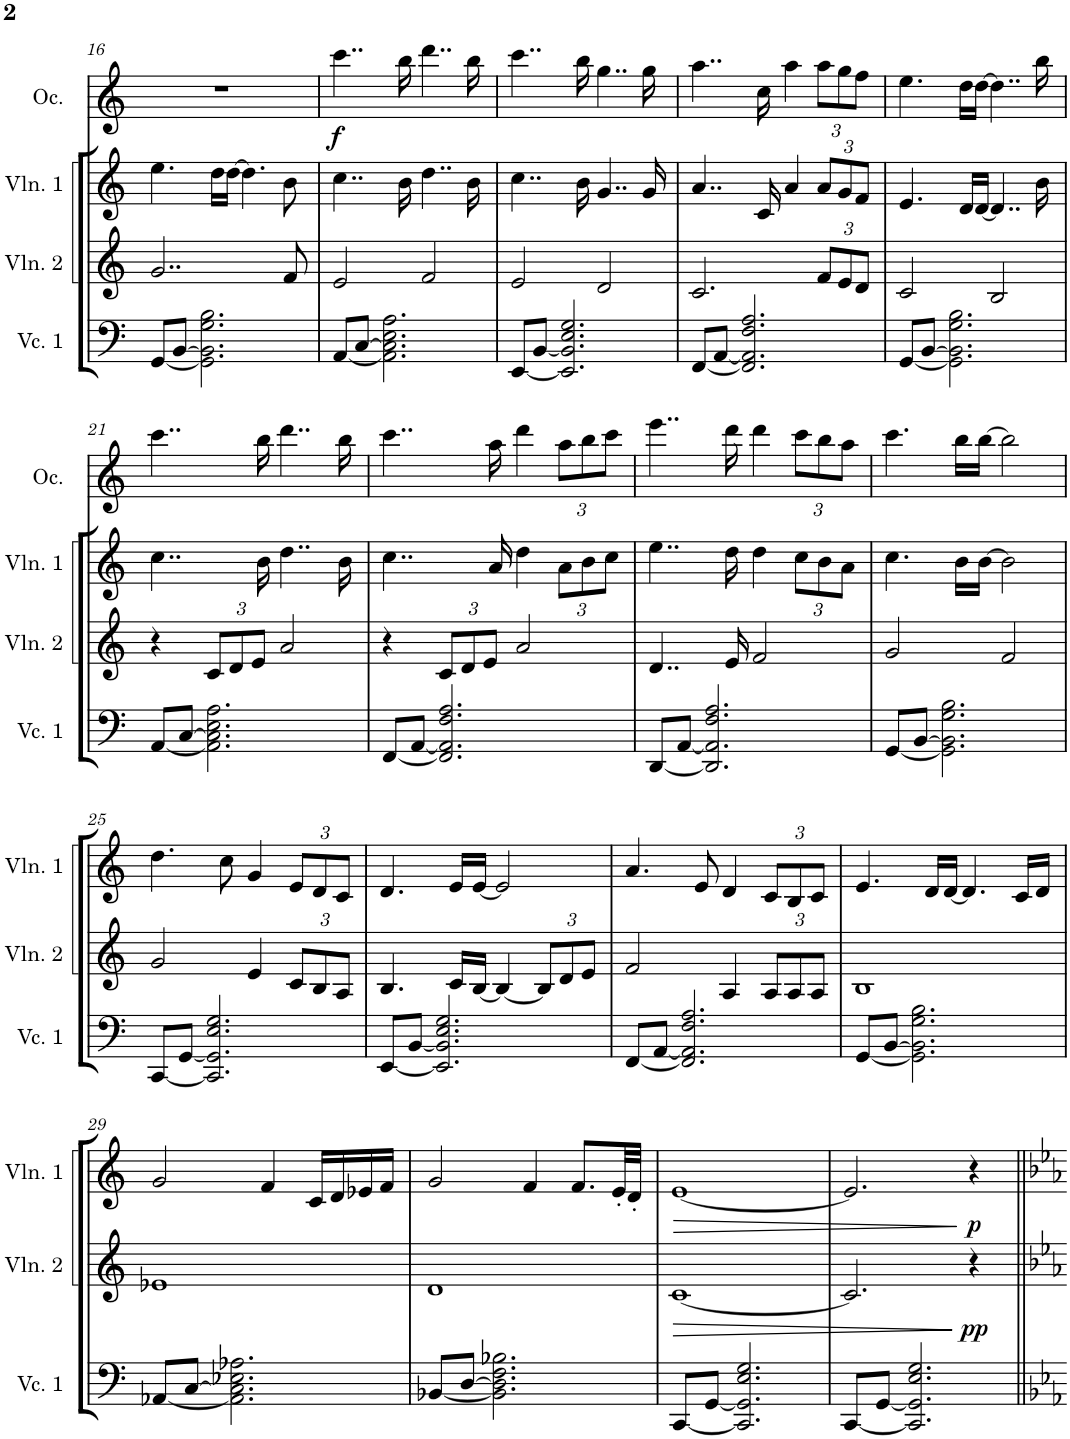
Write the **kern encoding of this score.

**kern	**kern	**dynam	**kern	**dynam	**kern	**dynam	**kern	**dynam
*part5	*part4	*part4	*part3	*part3	*part2	*part2	*part1	*part1
*staff5	*staff4	*staff4	*staff3	*staff3	*staff2	*staff2	*staff1	*staff1
*I"Violoncello 1	*I"Violin 2	*	*I"Violin 3	*	*I"Violin 1	*	*I"Ocarina	*
*I'Vc. 1	*I'Vln. 2	*	*I'Vln. 3	*	*I'Vln. 1	*	*I'Oc.	*
!!LO:PB:g=z
*clefF4	*clefG2	*	*clefG2	*	*clefG2	*	*clefG2	*
*k[]	*k[]	*	*k[]	*	*k[]	*	*k[]	*
*M4/4	*M4/4	*	*M4/4	*	*M4/4	*	*M4/4	*
*met(c)	*met(c)	*	*met(c)	*	*met(c)	*	*met(c)	*
=16	=16	=16	=16	=16	=16	=16	=16	=16
[<8GG/L	2..g/	.	32cc]	.	4.ee\	.	1r	.
.	.	.	4.ee	.	.	.	.	.
[8BB/J	.	.	.	.	.	.	.	.
2.GG\] 2.BB\] 2.G\ 2.B\	.	.	.	.	.	.	.	.
.	.	.	.	.	16dd\LL	.	.	.
.	.	.	16dd\LL	.	.	.	.	.
.	.	.	.	.	[16dd\JJ	.	.	.
.	.	.	[16dd\JJ	.	.	.	.	.
.	.	.	.	.	4.dd\]	.	.	.
.	.	.	4.dd]	.	.	.	.	.
.	8f/	.	.	.	8b\	.	.	.
.	.	.	[16.b	.	.	.	.	.
=17	=17	=17	=17	=17	=17	=17	=17	=17
!	!	!	!	!	!	!	!	!LO:DY:b
[<8AA/L	2e/	.	32b]	.	4..cc\	.	4..ccc\	f
.	.	.	4..cc	.	.	.	.	.
[8C/J	.	.	.	.	.	.	.	.
2.AA\] 2.C\] 2.E\ 2.A\	.	.	.	.	.	.	.	.
.	.	.	.	.	16b\	.	16bb\	.
.	.	.	16b	.	.	.	.	.
.	2f/	.	.	.	4..dd\	.	4..ddd\	.
.	.	.	4..dd	.	.	.	.	.
.	.	.	.	.	16b\	.	16bb\	.
.	.	.	[32b	.	.	.	.	.
=18	=18	=18	=18	=18	=18	=18	=18	=18
[8EE/L	2e/	.	32b]	.	4..cc\	.	4..ccc\	.
.	.	.	4..cc	.	.	.	.	.
[8BB/J	.	.	.	.	.	.	.	.
2.EE/] 2.BB/] 2.E/ 2.G/	.	.	.	.	.	.	.	.
.	.	.	.	.	16b\	.	16bb\	.
.	.	.	16b	.	.	.	.	.
.	2d/	.	.	.	4..g/	.	4..gg\	.
.	.	.	4..g	.	.	.	.	.
.	.	.	.	.	16g/	.	16gg\	.
.	.	.	[32g	.	.	.	.	.
=19	=19	=19	=19	=19	=19	=19	=19	=19
[8FF/L	2.c/	.	32g]	.	4..a/	.	4..aa\	.
.	.	.	4..a	.	.	.	.	.
[8AA/J	.	.	.	.	.	.	.	.
2.FF/] 2.AA/] 2.F/ 2.A/	.	.	.	.	.	.	.	.
.	.	.	.	.	16c/	.	16cc\	.
.	.	.	16c	.	.	.	.	.
.	.	.	.	.	4a/	.	4aa\	.
.	.	.	4a	.	.	.	.	.
*	*Xbrackettup	*	*	*	*Xbrackettup	*	*Xbrackettup	*
.	12f/L	.	.	.	12a/L	.	12aa\L	.
.	.	.	[32a/KLL	.	.	.	.	.
*	*	*	*Xbrackettup	*	*	*	*	*
.	.	.	24a/_	.	.	.	.	.
.	12e/	.	.	.	12g/	.	12gg\	.
.	.	.	96a/LL]	.	.	.	.	.
.	.	.	[96g/JJJ	.	.	.	.	.
.	.	.	24.g/L]	.	.	.	.	.
.	12d/J	.	.	.	12f/J	.	12ff\J	.
.	.	.	[24.f/JJ	.	.	.	.	.
=20	=20	=20	=20	=20	=20	=20	=20	=20
[<8GG/L	2c/	.	32f]	.	4.e/	.	4.ee\	.
.	.	.	4.e	.	.	.	.	.
[8BB/J	.	.	.	.	.	.	.	.
2.GG\] 2.BB\] 2.G\ 2.B\	.	.	.	.	.	.	.	.
.	.	.	.	.	16d/LL	.	16dd\LL	.
.	.	.	16d/LL	.	.	.	.	.
.	.	.	.	.	[16d/JJ	.	[16dd\JJ	.
.	.	.	[16d/JJ	.	.	.	.	.
.	2B/	.	.	.	4..d/]	.	4..dd\]	.
.	.	.	4..d]	.	.	.	.	.
.	.	.	.	.	16b\	.	16bb\	.
.	.	.	[32b	.	.	.	.	.
!!LO:LB:g=z
=21	=21	=21	=21	=21	=21	=21	=21	=21
[<8AA/L	4r	.	32b]	.	4..cc\	.	4..ccc\	.
.	.	.	4..cc	.	.	.	.	.
[8C/J	.	.	.	.	.	.	.	.
2.AA\] 2.C\] 2.E\ 2.A\	12c/L	.	.	.	.	.	.	.
.	12d/	.	.	.	.	.	.	.
.	12e/J	.	.	.	.	.	.	.
.	.	.	.	.	16b\	.	16bb\	.
.	.	.	16b	.	.	.	.	.
.	2a/	.	.	.	4..dd\	.	4..ddd\	.
.	.	.	4..dd	.	.	.	.	.
.	.	.	.	.	16b\	.	16bb\	.
.	.	.	[32b	.	.	.	.	.
=22	=22	=22	=22	=22	=22	=22	=22	=22
[8FF/L	4r	.	32b]	.	4..cc\	.	4..ccc\	.
.	.	.	4..cc	.	.	.	.	.
[8AA/J	.	.	.	.	.	.	.	.
2.FF/] 2.AA/] 2.F/ 2.A/	12c/L	.	.	.	.	.	.	.
.	12d/	.	.	.	.	.	.	.
.	12e/J	.	.	.	.	.	.	.
.	.	.	.	.	16a/	.	16aa\	.
.	.	.	16a	.	.	.	.	.
.	2a/	.	.	.	4dd\	.	4ddd\	.
.	.	.	4dd	.	.	.	.	.
.	.	.	.	.	12a\L	.	12aa\L	.
.	.	.	[32a\KLL	.	.	.	.	.
.	.	.	24a\_	.	.	.	.	.
.	.	.	.	.	12b\	.	12bb\	.
.	.	.	96a\LL]	.	.	.	.	.
.	.	.	[96b\JJJ	.	.	.	.	.
.	.	.	24.b\L]	.	.	.	.	.
.	.	.	.	.	12cc\J	.	12ccc\J	.
.	.	.	[24.cc\JJ	.	.	.	.	.
=23	=23	=23	=23	=23	=23	=23	=23	=23
[8DD/L	4..d/	.	32cc]	.	4..ee\	.	4..eee\	.
.	.	.	4..ee	.	.	.	.	.
[8AA/J	.	.	.	.	.	.	.	.
2.DD/] 2.AA/] 2.F/ 2.A/	.	.	.	.	.	.	.	.
.	16e/	.	.	.	16dd\	.	16ddd\	.
.	.	.	16dd	.	.	.	.	.
.	2f/	.	.	.	4dd\	.	4ddd\	.
.	.	.	4dd	.	.	.	.	.
.	.	.	.	.	12cc\L	.	12ccc\L	.
.	.	.	[32cc\KLL	.	.	.	.	.
.	.	.	24cc\_	.	.	.	.	.
.	.	.	.	.	12b\	.	12bb\	.
.	.	.	96cc\LL]	.	.	.	.	.
.	.	.	[96b\JJJ	.	.	.	.	.
.	.	.	24.b\L]	.	.	.	.	.
.	.	.	.	.	12a\J	.	12aa\J	.
.	.	.	[24.a\JJ	.	.	.	.	.
=24	=24	=24	=24	=24	=24	=24	=24	=24
[<8GG/L	2g/	.	32a]	.	4.cc\	.	4.ccc\	.
.	.	.	4.cc	.	.	.	.	.
[8BB/J	.	.	.	.	.	.	.	.
2.GG\] 2.BB\] 2.G\ 2.B\	.	.	.	.	.	.	.	.
.	.	.	.	.	16b\LL	.	16bb\LL	.
.	.	.	16b\LL	.	.	.	.	.
.	.	.	.	.	[16b\JJ	.	[16bb\JJ	.
.	.	.	[16b\JJ	.	.	.	.	.
.	2f/	.	.	.	2b\]	.	2bb\]	.
.	.	.	4...b_	.	.	.	.	.
!!LO:LB:g=z
=25	=25	=25	=25	=25	=25	=25	=25	=25
[8CC/L	2g/	.	32b]	.	4.dd\	.	1r	.
.	.	.	4.dd	.	.	.	.	.
[8GG/J	.	.	.	.	.	.	.	.
2.CC/] 2.GG/] 2.E/ 2.G/	.	.	.	.	.	.	.	.
.	.	.	.	.	8cc\	.	.	.
.	.	.	8cc	.	.	.	.	.
.	4e/	.	.	.	4g/	.	.	.
.	.	.	4g	.	.	.	.	.
.	12c/L	.	.	.	12e/L	.	.	.
.	.	.	[32e/KLL	.	.	.	.	.
.	.	.	24e/_	.	.	.	.	.
.	12B/	.	.	.	12d/	.	.	.
.	.	.	96e/LL]	.	.	.	.	.
.	.	.	[96d/JJJ	.	.	.	.	.
.	.	.	24.d/L]	.	.	.	.	.
.	12A/J	.	.	.	12c/J	.	.	.
.	.	.	[24.c/JJ	.	.	.	.	.
=26	=26	=26	=26	=26	=26	=26	=26	=26
[8EE/L	4.B/	.	32c]	.	4.d/	.	1r	.
.	.	.	4.d	.	.	.	.	.
[8BB/J	.	.	.	.	.	.	.	.
2.EE/] 2.BB/] 2.E/ 2.G/	.	.	.	.	.	.	.	.
.	16c/LL	.	.	.	16e/LL	.	.	.
.	.	.	16e/LL	.	.	.	.	.
.	[16B/JJ	.	.	.	[16e/JJ	.	.	.
.	.	.	[16e/JJ	.	.	.	.	.
.	4B/_	.	.	.	2e/]	.	.	.
.	.	.	4...e_	.	.	.	.	.
.	12B/L]	.	.	.	.	.	.	.
.	12d/	.	.	.	.	.	.	.
.	12e/J	.	.	.	.	.	.	.
=27	=27	=27	=27	=27	=27	=27	=27	=27
[8FF/L	2f/	.	32e]	.	4.a/	.	1r	.
.	.	.	4.a	.	.	.	.	.
[8AA/J	.	.	.	.	.	.	.	.
2.FF/] 2.AA/] 2.F/ 2.A/	.	.	.	.	.	.	.	.
.	.	.	.	.	8e/	.	.	.
.	.	.	8e	.	.	.	.	.
.	4A/	.	.	.	4d/	.	.	.
.	.	.	4d	.	.	.	.	.
.	12A/L	.	.	.	12c/L	.	.	.
.	.	.	[32c/KLL	.	.	.	.	.
.	.	.	24c/_	.	.	.	.	.
.	12A/	.	.	.	12B/	.	.	.
.	.	.	96c/LL]	.	.	.	.	.
.	.	.	[96B/JJJ	.	.	.	.	.
.	.	.	24.B/L]	.	.	.	.	.
.	12A/J	.	.	.	12c/J	.	.	.
.	.	.	[24.c/JJ	.	.	.	.	.
=28	=28	=28	=28	=28	=28	=28	=28	=28
[<8GG/L	1B	.	32c]	.	4.e/	.	1r	.
.	.	.	4.e	.	.	.	.	.
[8BB/J	.	.	.	.	.	.	.	.
2.GG\] 2.BB\] 2.G\ 2.B\	.	.	.	.	.	.	.	.
.	.	.	.	.	16d/LL	.	.	.
.	.	.	16d/LL	.	.	.	.	.
.	.	.	.	.	[16d/JJ	.	.	.
.	.	.	[16d/JJ	.	.	.	.	.
.	.	.	.	.	4.d/]	.	.	.
.	.	.	4.d]	.	.	.	.	.
.	.	.	.	.	16c/LL	.	.	.
.	.	.	16c/LL	.	.	.	.	.
.	.	.	.	.	16d/JJ	.	.	.
.	.	.	[32d/JJk	.	.	.	.	.
!!LO:LB:g=z
=29	=29	=29	=29	=29	=29	=29	=29	=29
[<8AA-X/L	1e-X	.	32d]	.	2g/	.	1r	.
.	.	.	2g	.	.	.	.	.
[8C/J	.	.	.	.	.	.	.	.
2.AA-\] 2.C\] 2.E-X\ 2.A-X\	.	.	.	.	.	.	.	.
.	.	.	.	.	4f/	.	.	.
.	.	.	4f	.	.	.	.	.
.	.	.	.	.	16c/LL	.	.	.
.	.	.	16c/LL	.	.	.	.	.
.	.	.	.	.	16d/	.	.	.
.	.	.	16d/J	.	.	.	.	.
.	.	.	.	.	16e-X/	.	.	.
.	.	.	16e-X/L	.	.	.	.	.
.	.	.	.	.	16f/JJ	.	.	.
.	.	.	[32f/JJk	.	.	.	.	.
=30	=30	=30	=30	=30	=30	=30	=30	=30
[<8BB-X/L	1d	.	32f]	.	2g/	.	1r	.
.	.	.	2g	.	.	.	.	.
[8D/J	.	.	.	.	.	.	.	.
2.BB-\] 2.D\] 2.F\ 2.B-X\	.	.	.	.	.	.	.	.
.	.	.	.	.	4f/	.	.	.
.	.	.	4f	.	.	.	.	.
.	.	.	.	.	8.f/L	.	.	.
.	.	.	8.f/L	.	.	.	.	.
.	.	.	.	.	32e'/LL	.	.	.
.	.	.	32e'/Jkk	.	32d'/JJJ	.	.	.
=31	=31	=31	=31	=31	=31	=31	=31	=31
!	!	!LO:HP:b	!	!	!	!LO:HP:b	!	!
[8CC/L	[1c	>	32d'	.	[1e	>	1r	.
!	!	!	!	!LO:HP:b	!	!	!	!
.	.	.	[32%31e	>	.	.	.	.
[8GG/J	.	.	.	.	.	.	.	.
2.CC/] 2.GG/] 2.E/ 2.G/	.	.	.	.	.	.	.	.
=32	=32	=32	=32	=32	=32	=32	=32	=32
[8CC/L	2.c/]	.	32e_	.	2.e/]	.	1r	.
!	!	!	!	!LO:DY:n=1:b	!	!	!	!
.	.	.	2.e]	] p	.	.	.	.
[8GG/J	.	.	.	.	.	.	.	.
2.CC/] 2.GG/] 2.E/ 2.G/	.	.	.	.	.	.	.	.
!	!	!LO:DY:n=1:b	!	!	!	!LO:DY:n=1:b	!	!
.	4r	] pp	.	.	4r	] p	.	.
!	!	!	!LO:N:vis=8	!	!	!	!	!
.	.	.	8..r	.	.	.	.	.
=||	=||	=||	=||	=||	=||	=||	=||	=||
*-	*-	*-	*-	*-	*-	*-	*-	*-
